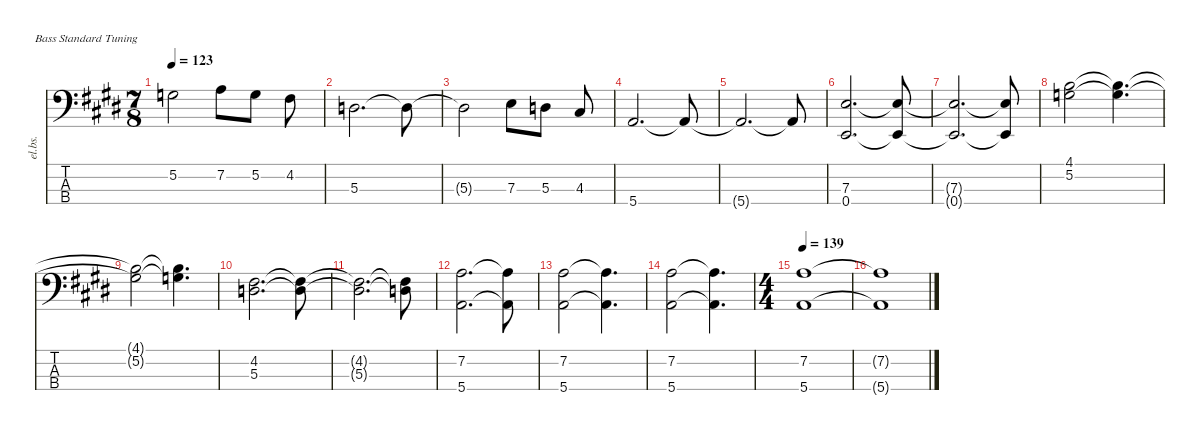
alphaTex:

\defaultSystemsLayout 4
\hideDynamics
\bracketExtendMode nobrackets
\track ("E.Bass" "el.bs.") {instrument electricbassfinger}
\staff {score tabs}
\tuning (G2 D2 A1 E1)
\ts (7 8)
\tempo 123
\clef f4
\ks e
5.2{t acc forcenatural}.2{dy mf} 7.2{acc forcenatural}.8{beam merge} 5.2{acc forcenatural}.8{beam split} 4.2{acc #}.8 |
5.3{acc forcenatural}.2{d} 5.3{t acc forcenatural}.8 |
5.3{t acc forcenatural}.2 7.3{acc forcenatural}.8{beam merge} 5.3{acc forcenatural}.8{beam split} 4.3{acc #}.8 |
5.4{acc forcenatural}.2{d} 5.4{t acc forcenatural}.8 |
5.4{t acc forcenatural}.2{d} 5.4{t acc forcenatural}.8 |
(7.3{acc forcenatural} 0.4{acc forcenatural}).2{d} (7.3{t acc forcenatural} 0.4{t acc forcenatural}).8 |
(0.4{t acc forcenatural} 7.3{t acc forcenatural}).2{d} (7.3{t acc forcenatural} 0.4{t acc forcenatural}).8 |
(5.2{acc forcenatural} 4.1{acc forcenatural}).2 (4.1{t acc forcenatural} 5.2{t acc forcenatural}).4{d} |
(5.2{t acc forcenatural} 4.1{t acc forcenatural}).2 (4.1{t acc forcenatural} 5.2{t acc forcenatural}).4{d} |
(4.2{acc #} 5.3{acc forcenatural}).2{d} (5.3{t acc forcenatural} 4.2{t acc #}).8 |
(4.2{t acc #} 5.3{t acc forcenatural}).2{d} (5.3{t acc forcenatural} 4.2{t acc #}).8 |
(7.2{acc forcenatural} 5.4{acc forcenatural}).2{d} (5.4{t acc forcenatural} 7.2{t acc forcenatural}).8 |
(7.2{acc forcenatural} 5.4{acc forcenatural}).2 (5.4{t acc forcenatural} 7.2{t acc forcenatural}).4{d} |
(7.2{acc forcenatural} 5.4{acc forcenatural}).2 (7.2{t acc forcenatural} 5.4{t acc forcenatural}).4{d} |
\ts (4 4)
\beaming (8 2 2 2 2)
\tempo 139
(5.4{acc forcenatural} 7.2{acc forcenatural}).1 |
(7.2{t acc forcenatural} 5.4{t acc forcenatural}).1
